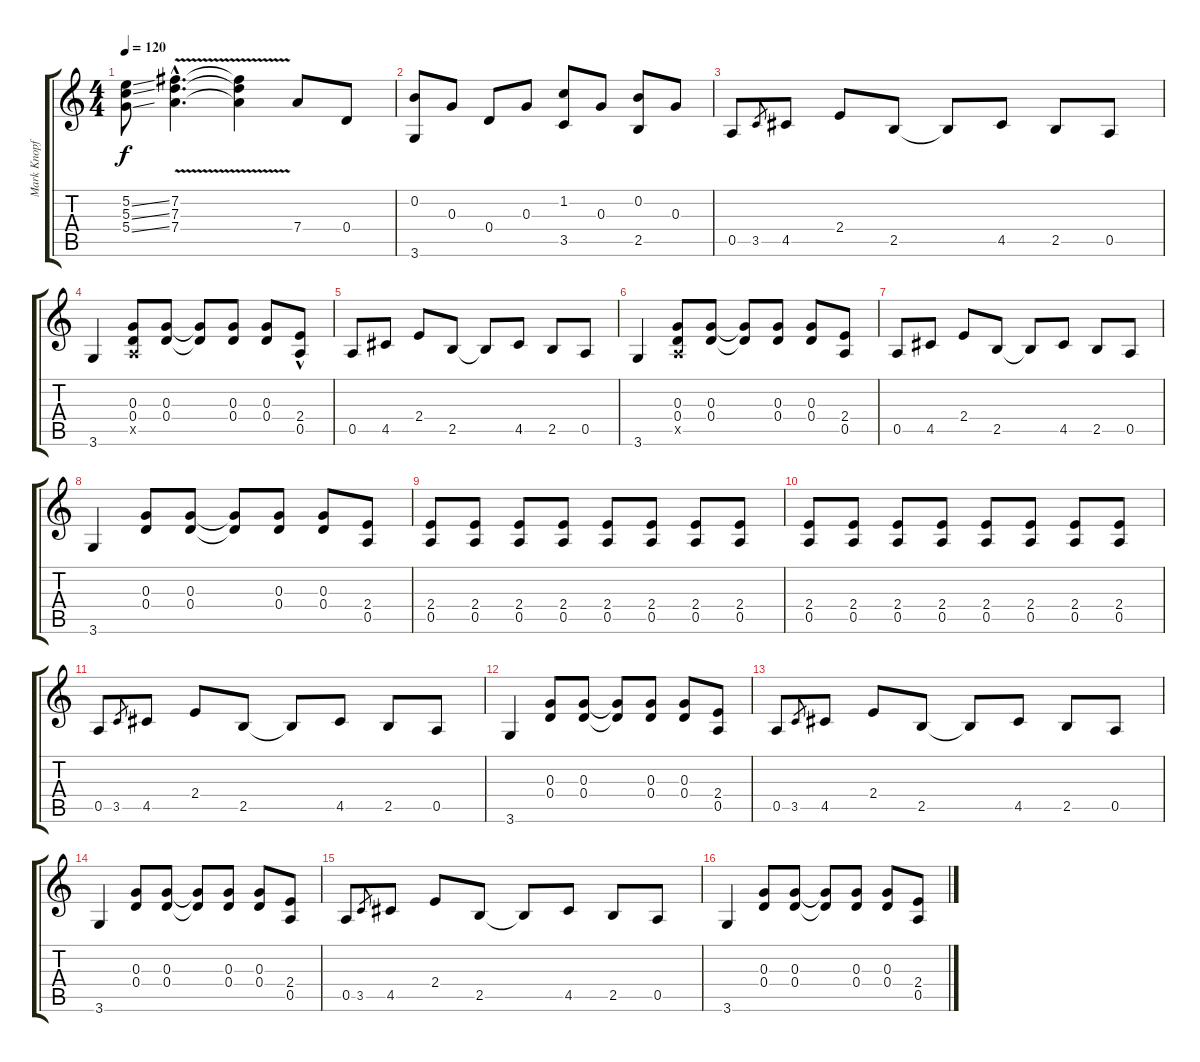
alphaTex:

\track ("Mark Knopfler" "Mark Knopf") {instrument overdrivenguitar}
\staff {score tabs}
\tuning (E4 B3 G3 D3 A2 E2) {hide}
\ts (4 4)
\tempo 120
\clef g2
\ks c
(5.2{ss} 5.3{ss} 5.4{ss}).8{dy f} (7.2{hac} 7.3{hac} 7.4{v hac}).4{d} (7.2{t} 7.3{t} 7.4{t}).4 7.4.8 0.4.8 |
(0.2 3.6).8 0.3.8 0.4.8 0.3.8 (1.2 3.5).8 0.3.8 (0.2 2.5).8 0.3.8 |
0.5.8 3.5.8{gr} 4.5.8 2.4.8 2.5.8 2.5{t}.8 4.5.8 2.5.8 0.5.8 |
3.6.4 (0.3 0.4 0.5{x}).8 (0.3 0.4).8 (0.3{t} 0.4{t}).8 (0.3 0.4).8 (0.3 0.4).8 (2.4{hac} 0.5).8 |
0.5.8 4.5.8 2.4.8 2.5.8 2.5{t}.8 4.5.8 2.5.8 0.5.8 |
3.6.4 (0.3 0.4 0.5{x}).8 (0.3 0.4).8 (0.3{t} 0.4{t}).8 (0.3 0.4).8 (0.3 0.4).8 (2.4 0.5).8 |
0.5.8 4.5.8 2.4.8 2.5.8 2.5{t}.8 4.5.8 2.5.8 0.5.8 |
3.6.4 (0.3 0.4).8 (0.3 0.4).8 (0.3{t} 0.4{t}).8 (0.3 0.4).8 (0.3 0.4).8 (2.4 0.5).8 |
(2.4 0.5).8 (2.4 0.5).8 (2.4 0.5).8 (2.4 0.5).8 (2.4 0.5).8 (2.4 0.5).8 (2.4 0.5).8 (2.4 0.5).8 |
(2.4 0.5).8 (2.4 0.5).8 (2.4 0.5).8 (2.4 0.5).8 (2.4 0.5).8 (2.4 0.5).8 (2.4 0.5).8 (2.4 0.5).8 |
0.5.8 3.5.8{gr} 4.5.8 2.4.8 2.5.8 2.5{t}.8 4.5.8 2.5.8 0.5.8 |
3.6.4 (0.3 0.4).8 (0.3 0.4).8 (0.3{t} 0.4{t}).8 (0.3 0.4).8 (0.3 0.4).8 (2.4 0.5).8 |
0.5.8 3.5.8{gr} 4.5.8 2.4.8 2.5.8 2.5{t}.8 4.5.8 2.5.8 0.5.8 |
3.6.4 (0.3 0.4).8 (0.3 0.4).8 (0.3{t} 0.4{t}).8 (0.3 0.4).8 (0.3 0.4).8 (2.4 0.5).8 |
0.5.8 3.5.8{gr} 4.5.8 2.4.8 2.5.8 2.5{t}.8 4.5.8 2.5.8 0.5.8 |
3.6.4 (0.3 0.4).8 (0.3 0.4).8 (0.3{t} 0.4{t}).8 (0.3 0.4).8 (0.3 0.4).8 (2.4 0.5).8
